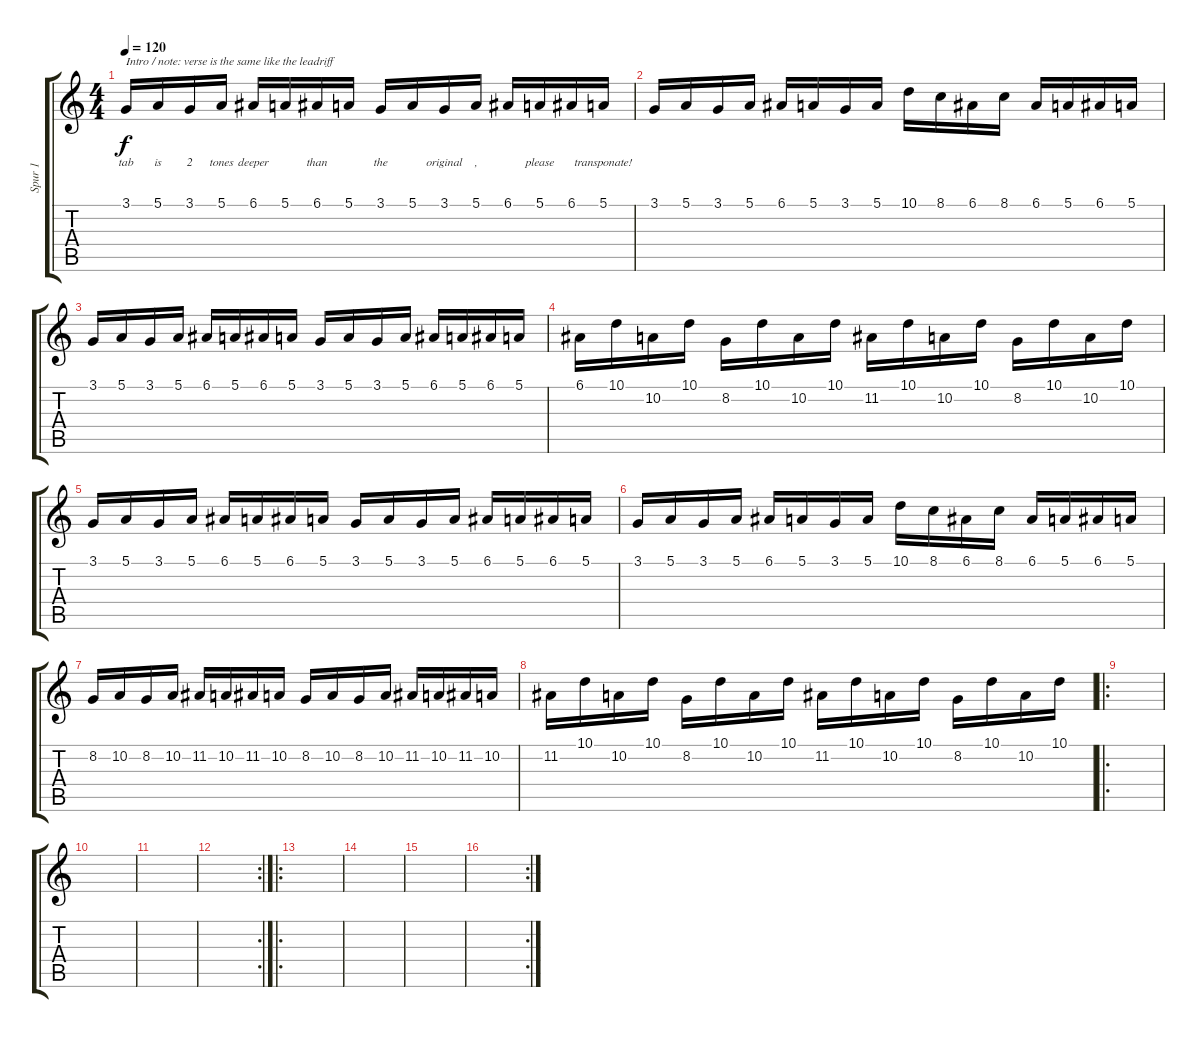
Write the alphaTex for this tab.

\track ("Spur 1" "Spur 1") {instrument viola}
\staff {score tabs}
\tuning (E4 B3 G3 D3 A2 E2) {hide}
\ts (4 4)
\tempo 120
\clef g2
\ks c
3.1.16{txt "Intro / note: verse is the same like the leadriff " lyrics (0 "tab") lyrics (1 "") lyrics (2 "") lyrics (3 "") lyrics (4 "") dy f instrument viola} 5.1.16{lyrics (0 "is") lyrics (1 "") lyrics (2 "") lyrics (3 "") lyrics (4 "")} 3.1.16{lyrics (0 "2") lyrics (1 "") lyrics (2 "") lyrics (3 "") lyrics (4 "")} 5.1.16{lyrics (0 "tones") lyrics (1 "") lyrics (2 "") lyrics (3 "") lyrics (4 "")} 6.1.16{lyrics (0 "deeper") lyrics (1 "") lyrics (2 "") lyrics (3 "") lyrics (4 "")} 5.1.16{lyrics (0 "") lyrics (1 "") lyrics (2 "") lyrics (3 "") lyrics (4 "")} 6.1.16{lyrics (0 "than") lyrics (1 "") lyrics (2 "") lyrics (3 "") lyrics (4 "")} 5.1.16{lyrics (0 "") lyrics (1 "") lyrics (2 "") lyrics (3 "") lyrics (4 "")} 3.1.16{lyrics (0 "the") lyrics (1 "") lyrics (2 "") lyrics (3 "") lyrics (4 "")} 5.1.16{lyrics (0 "") lyrics (1 "") lyrics (2 "") lyrics (3 "") lyrics (4 "")} 3.1.16{lyrics (0 "original") lyrics (1 "") lyrics (2 "") lyrics (3 "") lyrics (4 "")} 5.1.16{lyrics (0 ",") lyrics (1 "") lyrics (2 "") lyrics (3 "") lyrics (4 "")} 6.1.16{lyrics (0 "") lyrics (1 "") lyrics (2 "") lyrics (3 "") lyrics (4 "")} 5.1.16{lyrics (0 "please") lyrics (1 "") lyrics (2 "") lyrics (3 "") lyrics (4 "")} 6.1.16{lyrics (0 "") lyrics (1 "") lyrics (2 "") lyrics (3 "") lyrics (4 "")} 5.1.16{lyrics (0 "transponate!") lyrics (1 "") lyrics (2 "") lyrics (3 "") lyrics (4 "")} |
3.1.16 5.1.16 3.1.16 5.1.16 6.1.16 5.1.16 3.1.16 5.1.16 10.1.16 8.1.16 6.1.16 8.1.16 6.1.16 5.1.16 6.1.16 5.1.16 |
3.1.16 5.1.16 3.1.16 5.1.16 6.1.16 5.1.16 6.1.16 5.1.16 3.1.16 5.1.16 3.1.16 5.1.16 6.1.16 5.1.16 6.1.16 5.1.16 |
6.1.16 10.1.16 10.2.16 10.1.16 8.2.16 10.1.16 10.2.16 10.1.16 11.2.16 10.1.16 10.2.16 10.1.16 8.2.16 10.1.16 10.2.16 10.1.16 |
3.1.16 5.1.16 3.1.16 5.1.16 6.1.16 5.1.16 6.1.16 5.1.16 3.1.16 5.1.16 3.1.16 5.1.16 6.1.16 5.1.16 6.1.16 5.1.16 |
3.1.16 5.1.16 3.1.16 5.1.16 6.1.16 5.1.16 3.1.16 5.1.16 10.1.16 8.1.16 6.1.16 8.1.16 6.1.16 5.1.16 6.1.16 5.1.16 |
8.2.16 10.2.16 8.2.16 10.2.16 11.2.16 10.2.16 11.2.16 10.2.16 8.2.16 10.2.16 8.2.16 10.2.16 11.2.16 10.2.16 11.2.16 10.2.16 |
11.2.16 10.1.16 10.2.16 10.1.16 8.2.16 10.1.16 10.2.16 10.1.16 11.2.16 10.1.16 10.2.16 10.1.16 8.2.16 10.1.16 10.2.16 10.1.16 |
\ro
|
|
|
\rc 2
|
\ro
|
|
|
\rc 2
